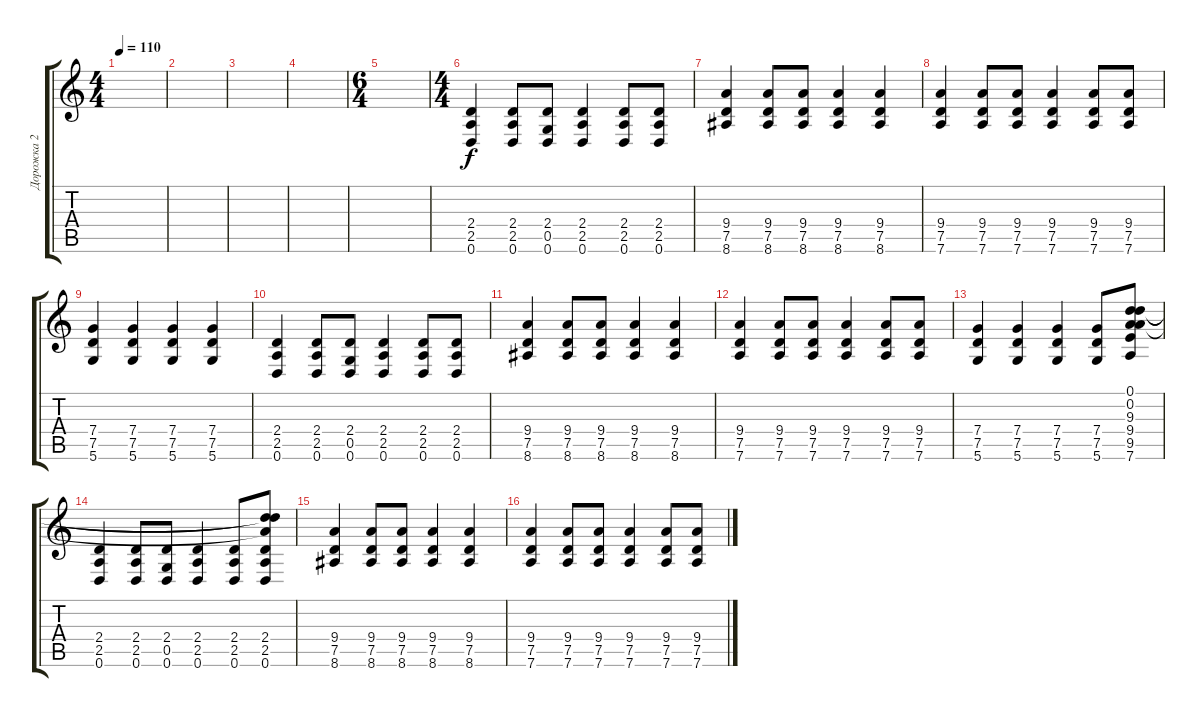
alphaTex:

\track ("Дорожка 2" "Дорожка 2") {instrument distortionguitar}
\staff {score tabs}
\tuning (D4 A3 F3 C3 G2 D2) {hide}
\ts (4 4)
\tempo 110
\clef g2
\ks c
|
|
|
|
\ts (6 4)
|
\ts (4 4)
(2.4 2.5 0.6).4 (2.4 2.5 0.6).8 (2.4 0.5 0.6).8 (2.4 2.5 0.6).4 (2.4 2.5 0.6).8 (2.4 2.5 0.6).8 |
(9.4 7.5 8.6).4 (9.4 7.5 8.6).8 (9.4 7.5 8.6).8 (9.4 7.5 8.6).4 (9.4 7.5 8.6).4 |
(9.4 7.5 7.6).4 (9.4 7.5 7.6).8 (9.4 7.5 7.6).8 (9.4 7.5 7.6).4 (9.4 7.5 7.6).8 (9.4 7.5 7.6).8 |
(7.4 7.5 5.6).4 (7.4 7.5 5.6).4 (7.4 7.5 5.6).4 (7.4 7.5 5.6).4 |
(2.4 2.5 0.6).4 (2.4 2.5 0.6).8 (2.4 0.5 0.6).8 (2.4 2.5 0.6).4 (2.4 2.5 0.6).8 (2.4 2.5 0.6).8 |
(9.4 7.5 8.6).4 (9.4 7.5 8.6).8 (9.4 7.5 8.6).8 (9.4 7.5 8.6).4 (9.4 7.5 8.6).4 |
(9.4 7.5 7.6).4 (9.4 7.5 7.6).8 (9.4 7.5 7.6).8 (9.4 7.5 7.6).4 (9.4 7.5 7.6).8 (9.4 7.5 7.6).8 |
(7.4 7.5 5.6).4 (7.4 7.5 5.6).4 (7.4 7.5 5.6).4 (7.4 7.5 5.6).8 (0.1 0.2 9.3 9.4 9.5 7.6).8 |
(2.4 2.5 0.6).4 (2.4 2.5 0.6).8 (2.4 0.5 0.6).8 (2.4 2.5 0.6).4 (2.4 2.5 0.6).8 (0.1{t} 0.2{t} 9.3{t} 2.4 2.5 0.6).8 |
(9.4 7.5 8.6).4 (9.4 7.5 8.6).8 (9.4 7.5 8.6).8 (9.4 7.5 8.6).4 (9.4 7.5 8.6).4 |
(9.4 7.5 7.6).4 (9.4 7.5 7.6).8 (9.4 7.5 7.6).8 (9.4 7.5 7.6).4 (9.4 7.5 7.6).8 (9.4 7.5 7.6).8
